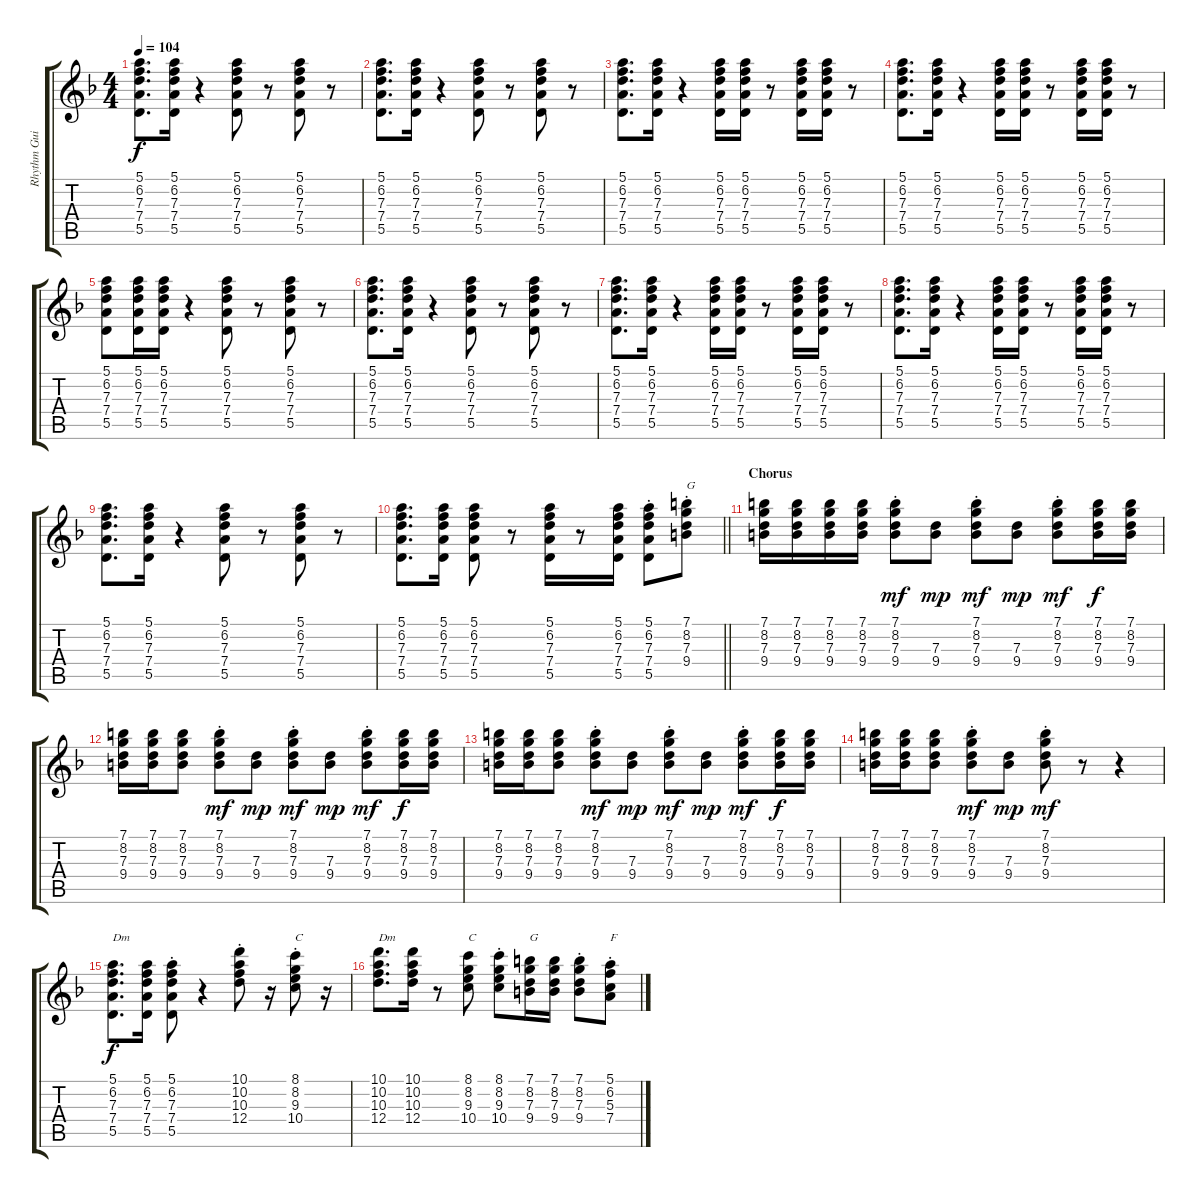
\track ("Rhythm Guitar 2 ( David Gilmour )" "Rhythm Gui") {instrument electricguitarjazz}
\staff {score tabs}
\tuning (E4 B3 G3 D3 A2 E2) {hide}
\ts (4 4)
\tempo 104
\clef g2
\ks dminor
(5.1 6.2 7.3 7.4 5.5).8{d dy f} (5.1 6.2 7.3 7.4 5.5).16 r.4 (5.1 6.2 7.3 7.4 5.5).8 r.8 (5.1 6.2 7.3 7.4 5.5).8 r.8 |
(5.1 6.2 7.3 7.4 5.5).8{d} (5.1 6.2 7.3 7.4 5.5).16 r.4 (5.1 6.2 7.3 7.4 5.5).8 r.8 (5.1 6.2 7.3 7.4 5.5).8 r.8 |
(5.1 6.2 7.3 7.4 5.5).8{d} (5.1 6.2 7.3 7.4 5.5).16 r.4 (5.1 6.2 7.3 7.4 5.5).16 (5.1 6.2 7.3 7.4 5.5).16 r.8 (5.1 6.2 7.3 7.4 5.5).16 (5.1 6.2 7.3 7.4 5.5).16 r.8 |
(5.1 6.2 7.3 7.4 5.5).8{d} (5.1 6.2 7.3 7.4 5.5).16 r.4 (5.1 6.2 7.3 7.4 5.5).16 (5.1 6.2 7.3 7.4 5.5).16 r.8 (5.1 6.2 7.3 7.4 5.5).16 (5.1 6.2 7.3 7.4 5.5).16 r.8 |
(5.1 6.2 7.3 7.4 5.5).8 (5.1 6.2 7.3 7.4 5.5).16 (5.1 6.2 7.3 7.4 5.5).16 r.4 (5.1 6.2 7.3 7.4 5.5).8 r.8 (5.1 6.2 7.3 7.4 5.5).8 r.8 |
(5.1 6.2 7.3 7.4 5.5).8{d} (5.1 6.2 7.3 7.4 5.5).16 r.4 (5.1 6.2 7.3 7.4 5.5).8 r.8 (5.1 6.2 7.3 7.4 5.5).8 r.8 |
(5.1 6.2 7.3 7.4 5.5).8{d} (5.1 6.2 7.3 7.4 5.5).16 r.4 (5.1 6.2 7.3 7.4 5.5).16 (5.1 6.2 7.3 7.4 5.5).16 r.8 (5.1 6.2 7.3 7.4 5.5).16 (5.1 6.2 7.3 7.4 5.5).16 r.8 |
(5.1 6.2 7.3 7.4 5.5).8{d} (5.1 6.2 7.3 7.4 5.5).16 r.4 (5.1 6.2 7.3 7.4 5.5).16 (5.1 6.2 7.3 7.4 5.5).16 r.8 (5.1 6.2 7.3 7.4 5.5).16 (5.1 6.2 7.3 7.4 5.5).16 r.8 |
(5.1 6.2 7.3 7.4 5.5).8{d} (5.1 6.2 7.3 7.4 5.5).16 r.4 (5.1 6.2 7.3 7.4 5.5).8 r.8 (5.1 6.2 7.3 7.4 5.5).8 r.8 |
\barLineRight lightlight
(5.1 6.2 7.3 7.4 5.5).8{d} (5.1 6.2 7.3 7.4 5.5).16 (5.1 6.2 7.3 7.4 5.5).8 r.8 (5.1 6.2 7.3 7.4 5.5).16 r.8 (5.1 6.2 7.3 7.4 5.5).16 (5.1{st} 6.2{st} 7.3{st} 7.4{st} 5.5{st}).8 (7.1{st} 8.2{st} 7.3{st} 9.4{st}).8{txt "G"} |
\section ("" "Chorus")
(7.1 8.2 7.3 9.4).16 (7.1 8.2 7.3 9.4).16 (7.1 8.2 7.3 9.4).16 (7.1 8.2 7.3 9.4).16 (7.1{st} 8.2{st} 7.3{st} 9.4{st}).8{dy mf} (7.3 9.4).8{dy mp} (7.1{st} 8.2{st} 7.3{st} 9.4{st}).8{dy mf} (7.3 9.4).8{dy mp} (7.1{st} 8.2{st} 7.3{st} 9.4{st}).8{dy mf} (7.1 8.2 7.3 9.4).16{dy f} (7.1 8.2 7.3 9.4).16 |
(7.1 8.2 7.3 9.4).16 (7.1 8.2 7.3 9.4).16 (7.1 8.2 7.3 9.4).8 (7.1{st} 8.2{st} 7.3{st} 9.4{st}).8{dy mf} (7.3 9.4).8{dy mp} (7.1{st} 8.2{st} 7.3{st} 9.4{st}).8{dy mf} (7.3 9.4).8{dy mp} (7.1{st} 8.2{st} 7.3{st} 9.4{st}).8{dy mf} (7.1 8.2 7.3 9.4).16{dy f} (7.1 8.2 7.3 9.4).16 |
(7.1 8.2 7.3 9.4).16 (7.1 8.2 7.3 9.4).16 (7.1 8.2 7.3 9.4).8 (7.1{st} 8.2{st} 7.3{st} 9.4{st}).8{dy mf} (7.3 9.4).8{dy mp} (7.1{st} 8.2{st} 7.3{st} 9.4{st}).8{dy mf} (7.3 9.4).8{dy mp} (7.1{st} 8.2{st} 7.3{st} 9.4{st}).8{dy mf} (7.1 8.2 7.3 9.4).16{dy f} (7.1 8.2 7.3 9.4).16 |
(7.1 8.2 7.3 9.4).16 (7.1 8.2 7.3 9.4).16 (7.1 8.2 7.3 9.4).8 (7.1{st} 8.2{st} 7.3{st} 9.4{st}).8{dy mf} (7.3 9.4).8{dy mp} (7.1{st} 8.2{st} 7.3{st} 9.4{st}).8{dy mf} r.8 r.4 |
(5.1 6.2 7.3 7.4 5.5).8{d txt "Dm" dy f} (5.1 6.2 7.3 7.4 5.5).16 (5.1{st} 6.2{st} 7.3{st} 7.4{st} 5.5{st}).8 r.4 (10.1{st} 10.2{st} 10.3{st} 12.4{st}).8 r.16 (8.1{st} 8.2{st} 9.3{st} 10.4{st}).8{txt "C"} r.16 |
(10.1 10.2 10.3 12.4).8{d txt "Dm"} (10.1 10.2 10.3 12.4).16 r.8 (8.1 8.2 9.3 10.4).8{txt "C"} (8.1{st} 8.2{st} 9.3{st} 10.4{st}).8 (7.1 8.2 7.3 9.4).16{txt "G"} (7.1 8.2 7.3 9.4).16 (7.1{st} 8.2{st} 7.3{st} 9.4{st}).8 (5.1{st} 6.2{st} 5.3{st} 7.4{st}).8{txt "F"}
